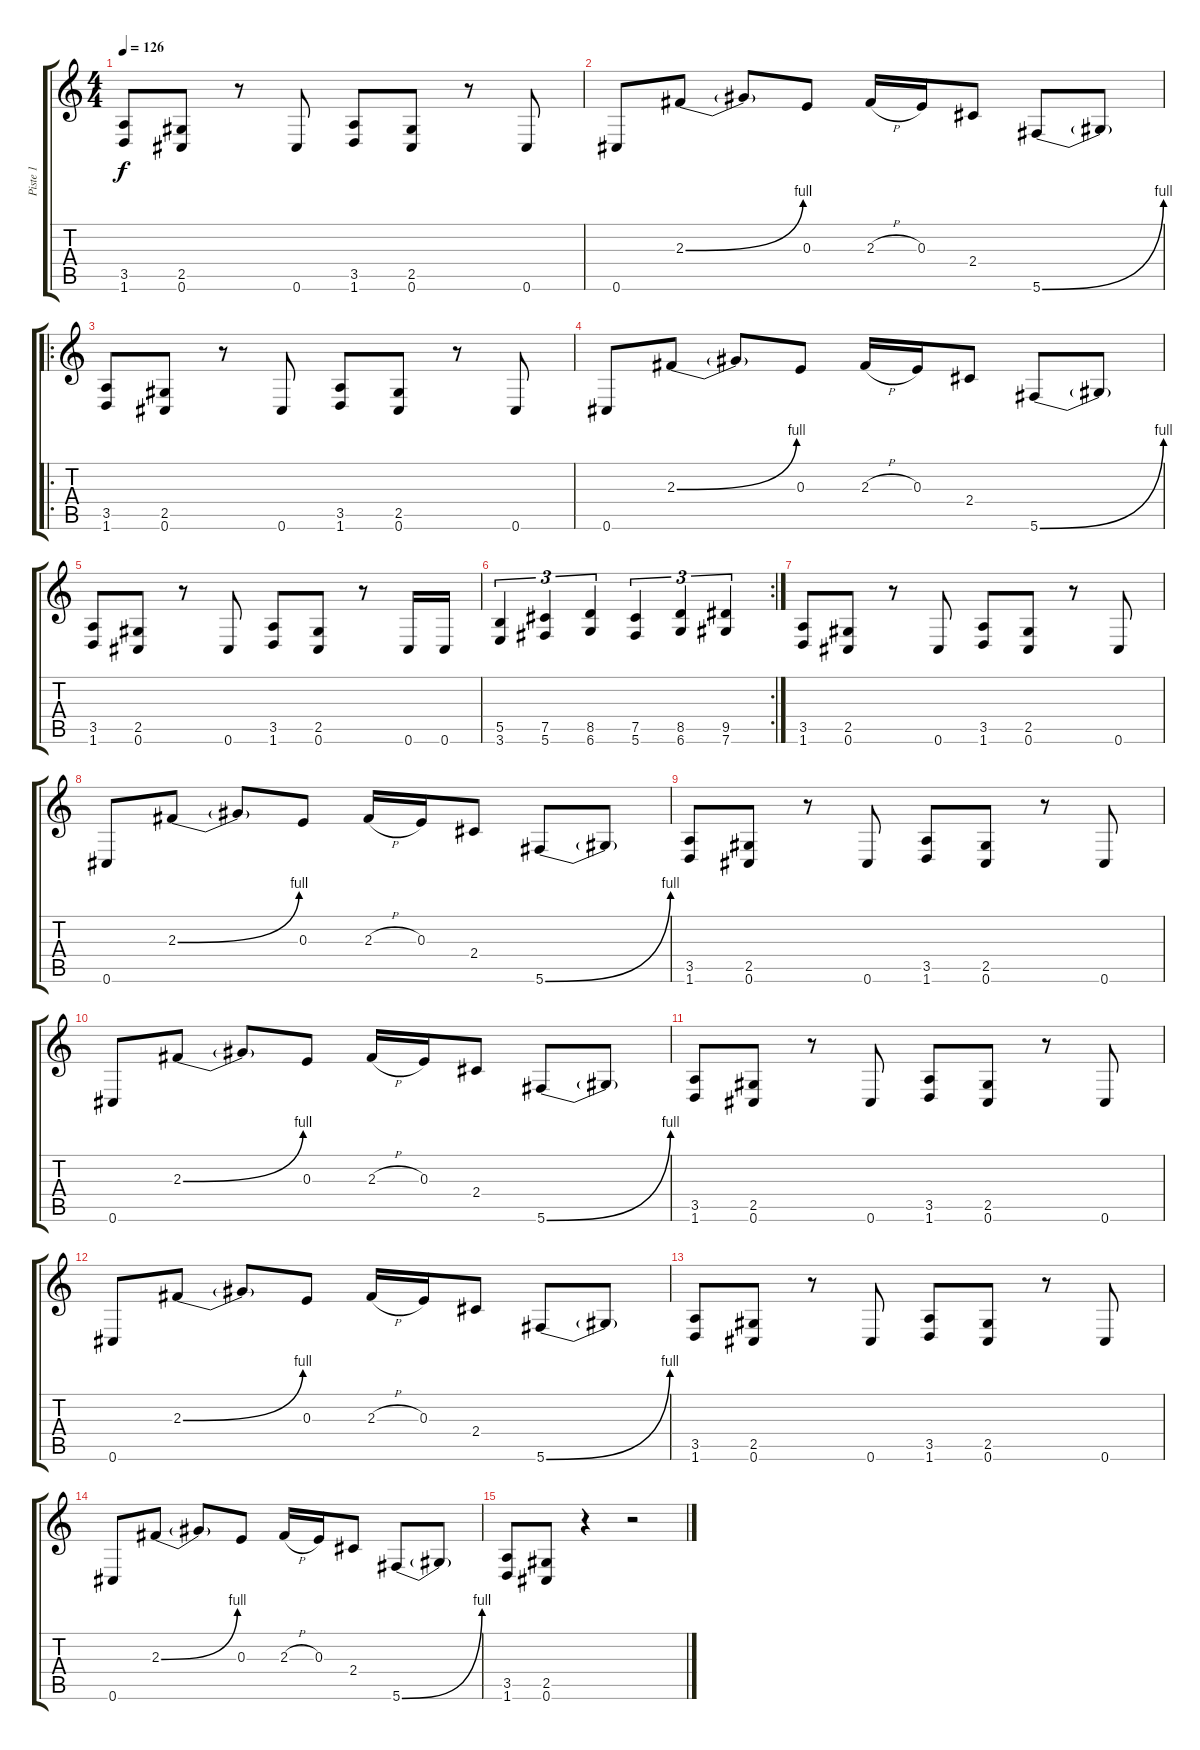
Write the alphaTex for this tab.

\track ("Piste 1" "Piste 1") {instrument overdrivenguitar}
\staff {score tabs}
\tuning (Db4 Ab3 E3 B2 Gb2 Db2) {hide}
\ts (4 4)
\tempo 126
\clef g2
\ks c
(3.5 1.6).8{dy f} (2.5 0.6).8 r.8 0.6.8 (3.5 1.6).8 (2.5 0.6).8 r.8 0.6.8 |
0.6.8 2.3{be (bend 0 0 60 4)}.8 2.3{t}.8 0.3.8 2.3{h}.16 0.3.16 2.4.8 5.6{be (bend 0 0 60 4)}.8 5.6{t}.8 |
\ro
(3.5 1.6).8 (2.5 0.6).8 r.8 0.6.8 (3.5 1.6).8 (2.5 0.6).8 r.8 0.6.8 |
0.6.8 2.3{be (bend 0 0 60 4)}.8 2.3{t}.8 0.3.8 2.3{h}.16 0.3.16 2.4.8 5.6{be (bend 0 0 60 4)}.8 5.6{t}.8 |
(3.5 1.6).8 (2.5 0.6).8 r.8 0.6.8 (3.5 1.6).8 (2.5 0.6).8 r.8 0.6.16 0.6.16 |
\rc 2
(5.5 3.6).4{tu (3 2)} (7.5 5.6).4{tu (3 2)} (8.5 6.6).4{tu (3 2)} (7.5 5.6).4{tu (3 2)} (8.5 6.6).4{tu (3 2)} (9.5 7.6).4{tu (3 2)} |
(3.5 1.6).8 (2.5 0.6).8 r.8 0.6.8 (3.5 1.6).8 (2.5 0.6).8 r.8 0.6.8 |
0.6.8 2.3{be (bend 0 0 60 4)}.8 2.3{t}.8 0.3.8 2.3{h}.16 0.3.16 2.4.8 5.6{be (bend 0 0 60 4)}.8 5.6{t}.8 |
(3.5 1.6).8 (2.5 0.6).8 r.8 0.6.8 (3.5 1.6).8 (2.5 0.6).8 r.8 0.6.8 |
0.6.8 2.3{be (bend 0 0 60 4)}.8 2.3{t}.8 0.3.8 2.3{h}.16 0.3.16 2.4.8 5.6{be (bend 0 0 60 4)}.8 5.6{t}.8 |
(3.5 1.6).8 (2.5 0.6).8 r.8 0.6.8 (3.5 1.6).8 (2.5 0.6).8 r.8 0.6.8 |
0.6.8 2.3{be (bend 0 0 60 4)}.8 2.3{t}.8 0.3.8 2.3{h}.16 0.3.16 2.4.8 5.6{be (bend 0 0 60 4)}.8 5.6{t}.8 |
(3.5 1.6).8 (2.5 0.6).8 r.8 0.6.8 (3.5 1.6).8 (2.5 0.6).8 r.8 0.6.8 |
0.6.8 2.3{be (bend 0 0 60 4)}.8 2.3{t}.8 0.3.8 2.3{h}.16 0.3.16 2.4.8 5.6{be (bend 0 0 60 4)}.8 5.6{t}.8 |
(3.5 1.6).8 (2.5 0.6).8 r.4 r.2
